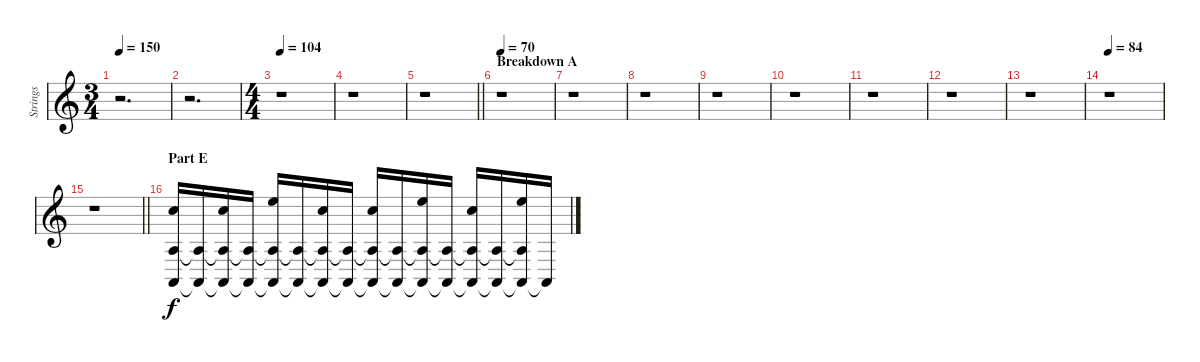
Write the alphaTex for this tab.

\track ("Strings" "Strings") {instrument stringensemble1}
\staff {score}
\tuning (E4 B3 G3 D3 A2 E2) {hide}
\ts (3 4)
\tempo 150
\clef g2
\ks c
r.2{d dy f} |
r.2{d} |
\ts (4 4)
\tempo 104
r.1 |
r.1 |
\barLineRight lightlight
r.1 |
\section ("" "Breakdown A")
\tempo 70
r.1 |
r.1 |
r.1 |
r.1 |
r.1 |
r.1 |
r.1 |
r.1 |
\tempo 83
\tempo 84
r.1 |
\barLineRight lightlight
r.1 |
\section ("" "Part E")
(8.1 2.3 0.5).16 (2.3{t} 0.5{t}).16 (8.1 2.3{t} 0.5{t}).16 (2.3{t} 0.5{t}).16 (12.1 2.3{t} 0.5{t}).16 (2.3{t} 0.5{t}).16 (8.1 2.3{t} 0.5{t}).16 (2.3{t} 0.5{t}).16 (8.1 2.3{t} 0.5{t}).16 (2.3{t} 0.5{t}).16 (12.1 2.3{t} 0.5{t}).16 (2.3{t} 0.5{t}).16 (8.1 2.3{t} 0.5{t}).16 (2.3{t} 0.5{t}).16 (12.1 2.3{t} 0.5{t}).16 0.5{t}.16
